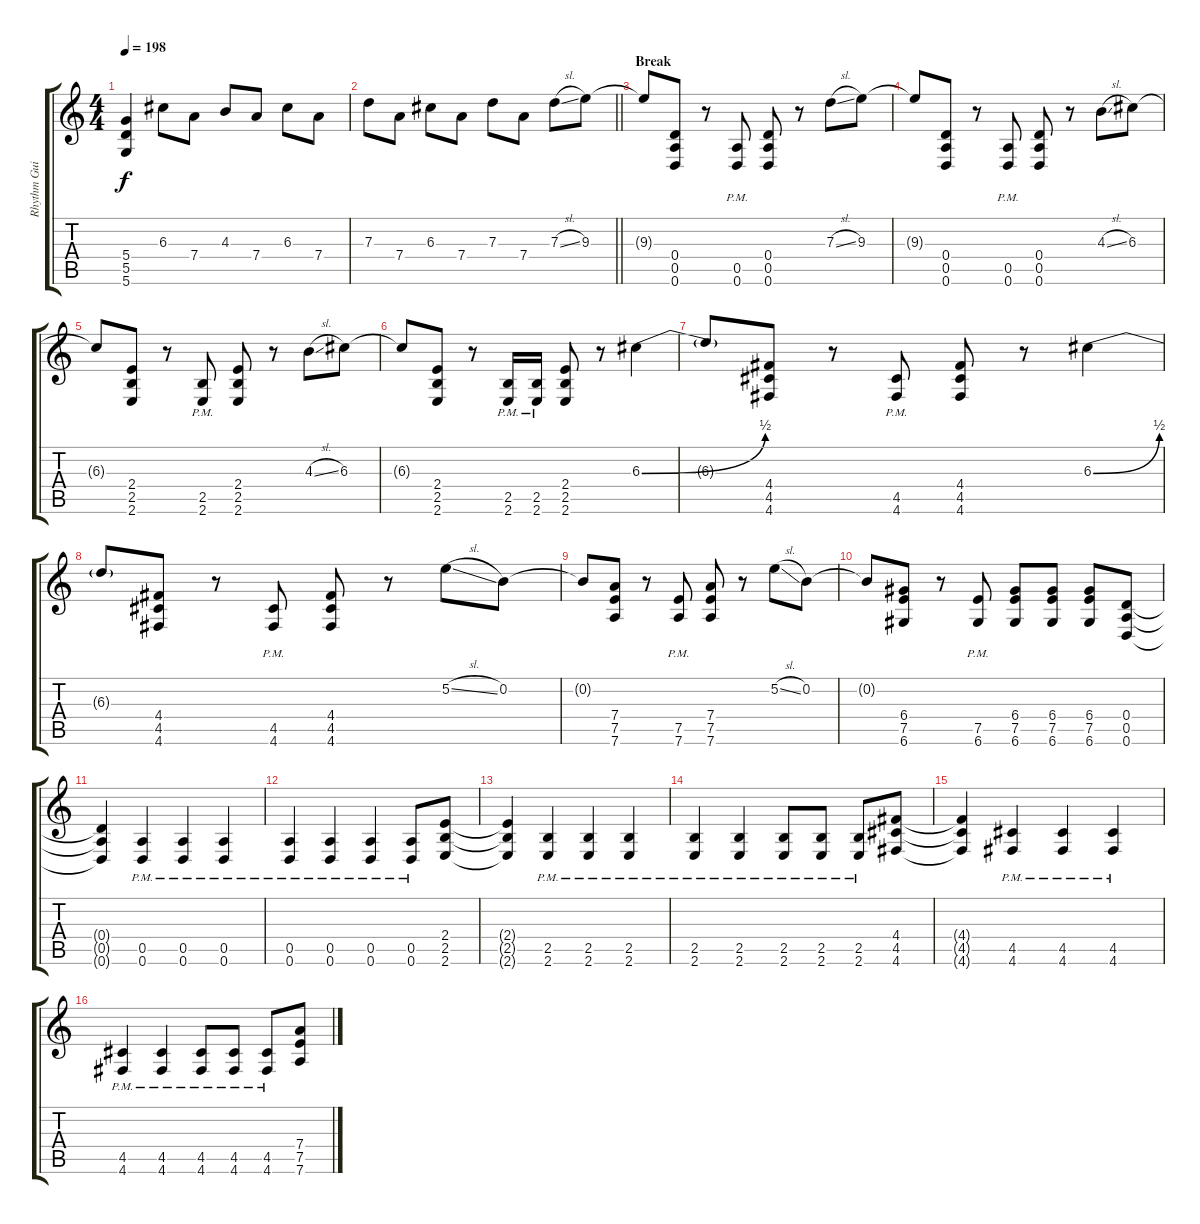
\track ("Rhythm Guitar L" "Rhythm Gui") {instrument distortionguitar}
\staff {score tabs}
\tuning (E4 B3 G3 D3 A2 D2) {hide}
\ts (4 4)
\tempo 198
\clef g2
\ks c
(5.4{t} 5.5{t} 5.6{t}).4{dy f} 6.3.8 7.4.8 4.3.8 7.4.8 6.3.8 7.4.8 |
\barLineRight lightlight
7.3.8 7.4.8 6.3.8 7.4.8 7.3.8 7.4.8 7.3{sl}.8 9.3.8 |
\section ("" "Break")
9.3{t}.8 (0.4 0.5 0.6).8 r.8 (0.5{pm} 0.6{pm}).8 (0.4 0.5 0.6).8 r.8 7.3{sl}.8 9.3.8 |
9.3{t}.8 (0.4 0.5 0.6).8 r.8 (0.5{pm} 0.6{pm}).8 (0.4 0.5 0.6).8 r.8 4.3{sl}.8 6.3.8 |
6.3{t}.8 (2.4 2.5 2.6).8 r.8 (2.5{pm} 2.6{pm}).8 (2.4 2.5 2.6).8 r.8 4.3{sl}.8 6.3.8 |
6.3{t}.8 (2.4 2.5 2.6).8 r.8 (2.5{pm} 2.6{pm}).16 (2.5{pm} 2.6{pm}).16 (2.4 2.5 2.6).8 r.8 6.3{be (bend 0 0 60 2)}.4 |
6.3{t}.8 (4.4 4.5 4.6).8 r.8 (4.5{pm} 4.6{pm}).8 (4.4 4.5 4.6).8 r.8 6.3{be (bend 0 0 60 2)}.4 |
6.3{t}.8 (4.4 4.5 4.6).8 r.8 (4.5{pm} 4.6{pm}).8 (4.4 4.5 4.6).8 r.8 5.2{sl}.8 0.2.8 |
0.2{t}.8 (7.4 7.5 7.6).8 r.8 (7.5{pm} 7.6{pm}).8 (7.4 7.5 7.6).8 r.8 5.2{sl}.8 0.2.8 |
0.2{t}.8 (6.4 7.5 6.6).8 r.8 (7.5{pm} 6.6{pm}).8 (6.4 7.5 6.6).8 (6.4 7.5 6.6).8 (6.4 7.5 6.6).8 (0.4 0.5 0.6).8 |
(0.4{t} 0.5{t} 0.6{t}).4 (0.5{pm} 0.6{pm}).4 (0.5{pm} 0.6{pm}).4 (0.5{pm} 0.6{pm}).4 |
(0.5{pm} 0.6{pm}).4 (0.5{pm} 0.6{pm}).4 (0.5{pm} 0.6{pm}).4 (0.5{pm} 0.6{pm}).8 (2.4 2.5 2.6).8 |
(2.4{t} 2.5{t} 2.6{t}).4 (2.5{pm} 2.6{pm}).4 (2.5{pm} 2.6{pm}).4 (2.5{pm} 2.6{pm}).4 |
(2.5{pm} 2.6{pm}).4 (2.5{pm} 2.6{pm}).4 (2.5{pm} 2.6{pm}).8 (2.5{pm} 2.6{pm}).8 (2.5{pm} 2.6{pm}).8 (4.4 4.5 4.6).8 |
(4.4{t} 4.5{t} 4.6{t}).4 (4.5{pm} 4.6{pm}).4 (4.5{pm} 4.6{pm}).4 (4.5{pm} 4.6{pm}).4 |
(4.5{pm} 4.6{pm}).4 (4.5{pm} 4.6{pm}).4 (4.5{pm} 4.6{pm}).8 (4.5{pm} 4.6{pm}).8 (4.5{pm} 4.6{pm}).8 (7.4 7.5 7.6).8
